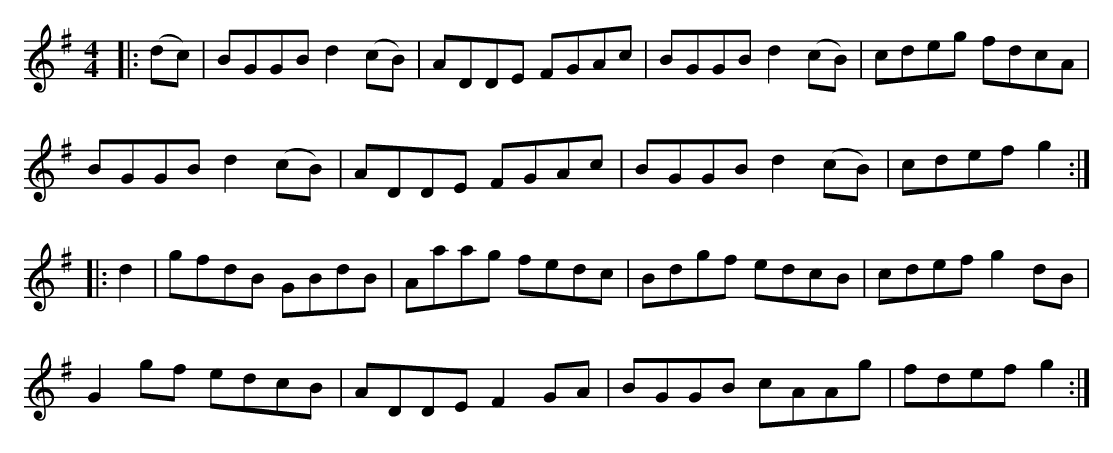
X:1
M:4/4
K:G
|:(dc)|BGGB d2(cB)|ADDE FGAc|BGGB d2(cB)|cdeg fdcA|
BGGB d2(cB)|ADDE FGAc|BGGB d2(cB)|cdef g2:|
|:d2|gfdB GBdB|Aaag fedc|Bdgf edcB|cdef g2dB|
G2gf edcB|ADDE F2GA|BGGB cAAg|fdef g2:|
